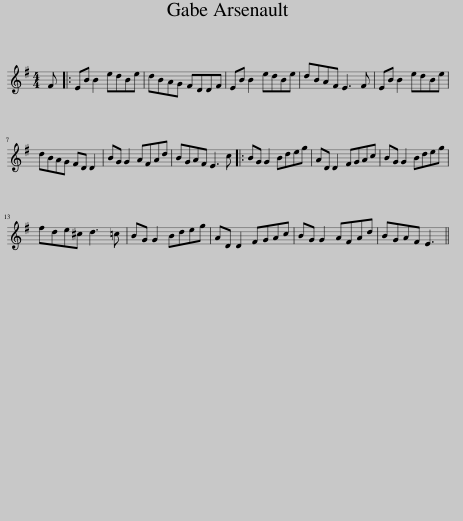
X:1
L:1/8
M:4/4
I:linebreak $
K:Emin
V:1 treble
V:1
 F |: EB B2 edBe | dBAG FDDF | EB B2 edBe | dBAF E3 F | %5
 EB B2 edBe |$ dBAG FD D2 | BG G2 AFAd | BGAF E3 c |: BG G2 Bdeg | %10
 AD D2 FGAc | BG G2 Bdeg |$ fde^c d3 =c | BG G2 Bdeg | AD D2 FGAc | %15
 BG G2 AFAd | BGAF E3 || %17
